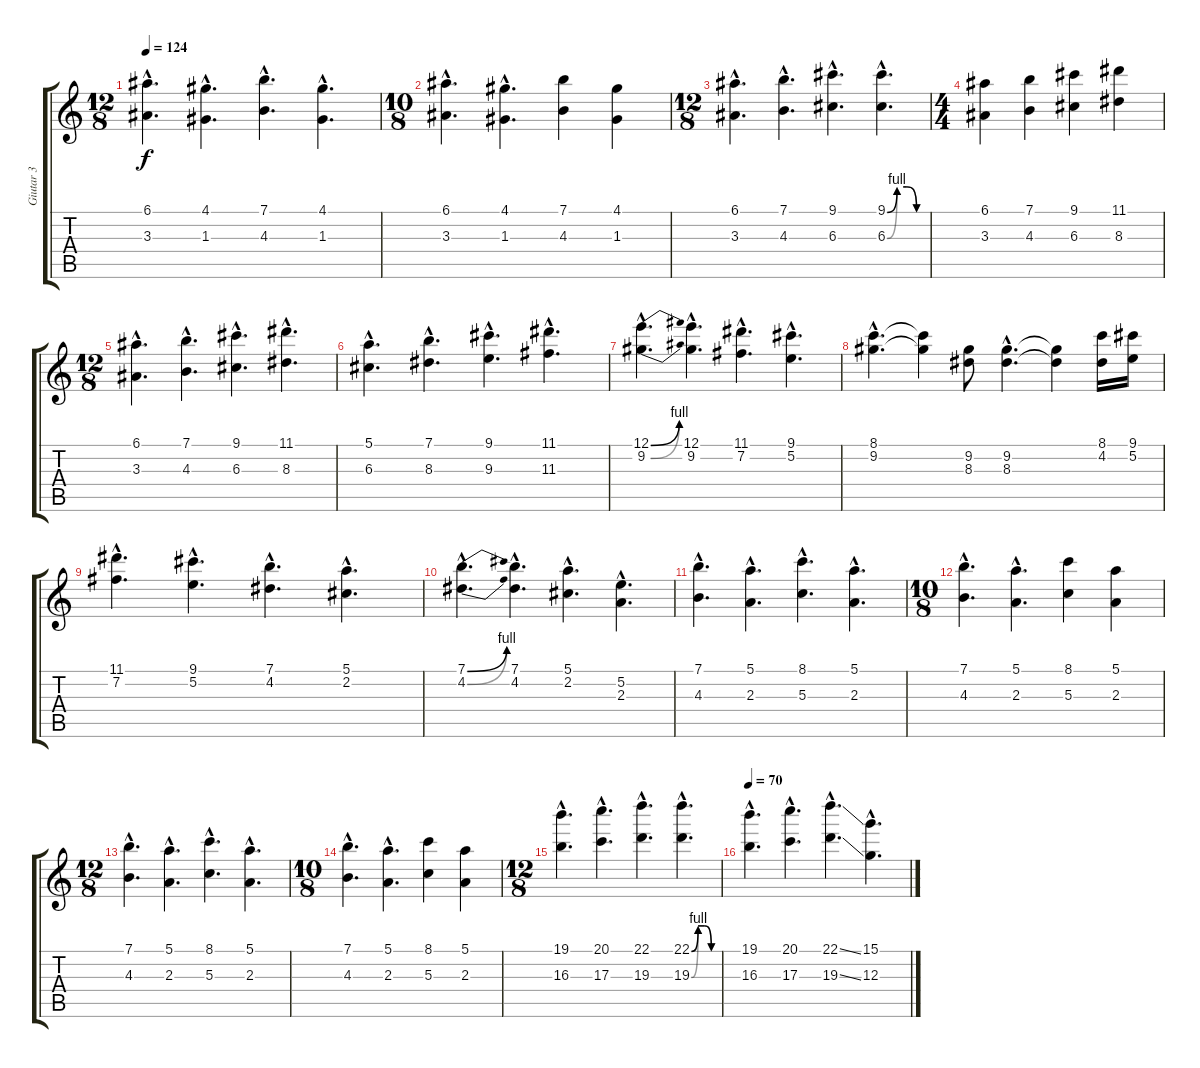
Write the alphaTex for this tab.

\track ("Giutar 3" "Giutar 3") {instrument distortionguitar}
\staff {score tabs}
\tuning (E4 B3 G3 D3 A2 E2) {hide}
\ts (12 8)
\tempo 124
\clef g2
\ks c
(6.1{hac} 3.3{hac}).4{d dy f} (4.1{hac} 1.3{hac}).4{d} (7.1{hac} 4.3{hac}).4{d} (4.1{hac} 1.3{hac}).4{d} |
\ts (10 8)
(6.1{hac} 3.3{hac}).4{d} (4.1{hac} 1.3{hac}).4{d} (7.1 4.3).4 (4.1 1.3).4 |
\ts (12 8)
(6.1{hac} 3.3{hac}).4{d} (7.1{hac} 4.3{hac}).4{d} (9.1{hac} 6.3{hac}).4{d} (9.1{be (custom 0 0 15 4 30 4 45 0 60 0) hac} 6.3{be (custom 0 0 15 4 30 4 45 0 60 0) hac}).4{d} |
\ts (4 4)
(6.1 3.3).4 (7.1 4.3).4 (9.1 6.3).4 (11.1 8.3).4 |
\ts (12 8)
(6.1{hac} 3.3{hac}).4{d} (7.1{hac} 4.3{hac}).4{d} (9.1{hac} 6.3{hac}).4{d} (11.1{hac} 8.3{hac}).4{d} |
(5.1{hac} 6.3{hac}).4{d} (7.1{hac} 8.3{hac}).4{d} (9.1{hac} 9.3{hac}).4{d} (11.1{hac} 11.3{hac}).4{d} |
(12.1{be (bend 0 0 60 4) hac} 9.2{be (bend 0 0 60 4) hac}).4{d} (12.1{hac} 9.2{hac}).4{d} (11.1{hac} 7.2{hac}).4{d} (9.1{hac} 5.2{hac}).4{d} |
(8.1{hac} 9.2{hac}).4{d} (8.1{t} 9.2{t}).4 (9.2 8.3).8 (9.2{hac} 8.3{hac}).4{d} (9.2{t} 8.3{t}).4 (8.1 4.2).16 (9.1 5.2).16 |
(11.1{hac} 7.2{hac}).4{d} (9.1{hac} 5.2{hac}).4{d} (7.1{hac} 4.2{hac}).4{d} (5.1{hac} 2.2{hac}).4{d} |
(7.1{be (bend 0 0 60 4) hac} 4.2{be (bend 0 0 60 4) hac}).4{d} (7.1{hac} 4.2{hac}).4{d} (5.1{hac} 2.2{hac}).4{d} (5.2{hac} 2.3{hac}).4{d} |
(7.1{hac} 4.3{hac}).4{d} (5.1{hac} 2.3{hac}).4{d} (8.1{hac} 5.3{hac}).4{d} (5.1{hac} 2.3{hac}).4{d} |
\ts (10 8)
(7.1{hac} 4.3{hac}).4{d} (5.1{hac} 2.3{hac}).4{d} (8.1 5.3).4 (5.1 2.3).4 |
\ts (12 8)
(7.1{hac} 4.3{hac}).4{d} (5.1{hac} 2.3{hac}).4{d} (8.1{hac} 5.3{hac}).4{d} (5.1{hac} 2.3{hac}).4{d} |
\ts (10 8)
(7.1{hac} 4.3{hac}).4{d} (5.1{hac} 2.3{hac}).4{d} (8.1 5.3).4 (5.1 2.3).4 |
\ts (12 8)
(19.1{hac} 16.3{hac}).4{d} (20.1{hac} 17.3{hac}).4{d} (22.1{hac} 19.3{hac}).4{d} (22.1{be (custom 0 0 15 4 30 4 45 0 60 0) hac} 19.3{be (custom 0 0 15 4 30 4 45 0 60 0) hac}).4{d} |
\tempo 70
(19.1{hac} 16.3{hac}).4{d} (20.1{hac} 17.3{hac}).4{d} (22.1{ss hac} 19.3{ss hac}).4{d} (15.1{hac} 12.3{hac}).4{d}
